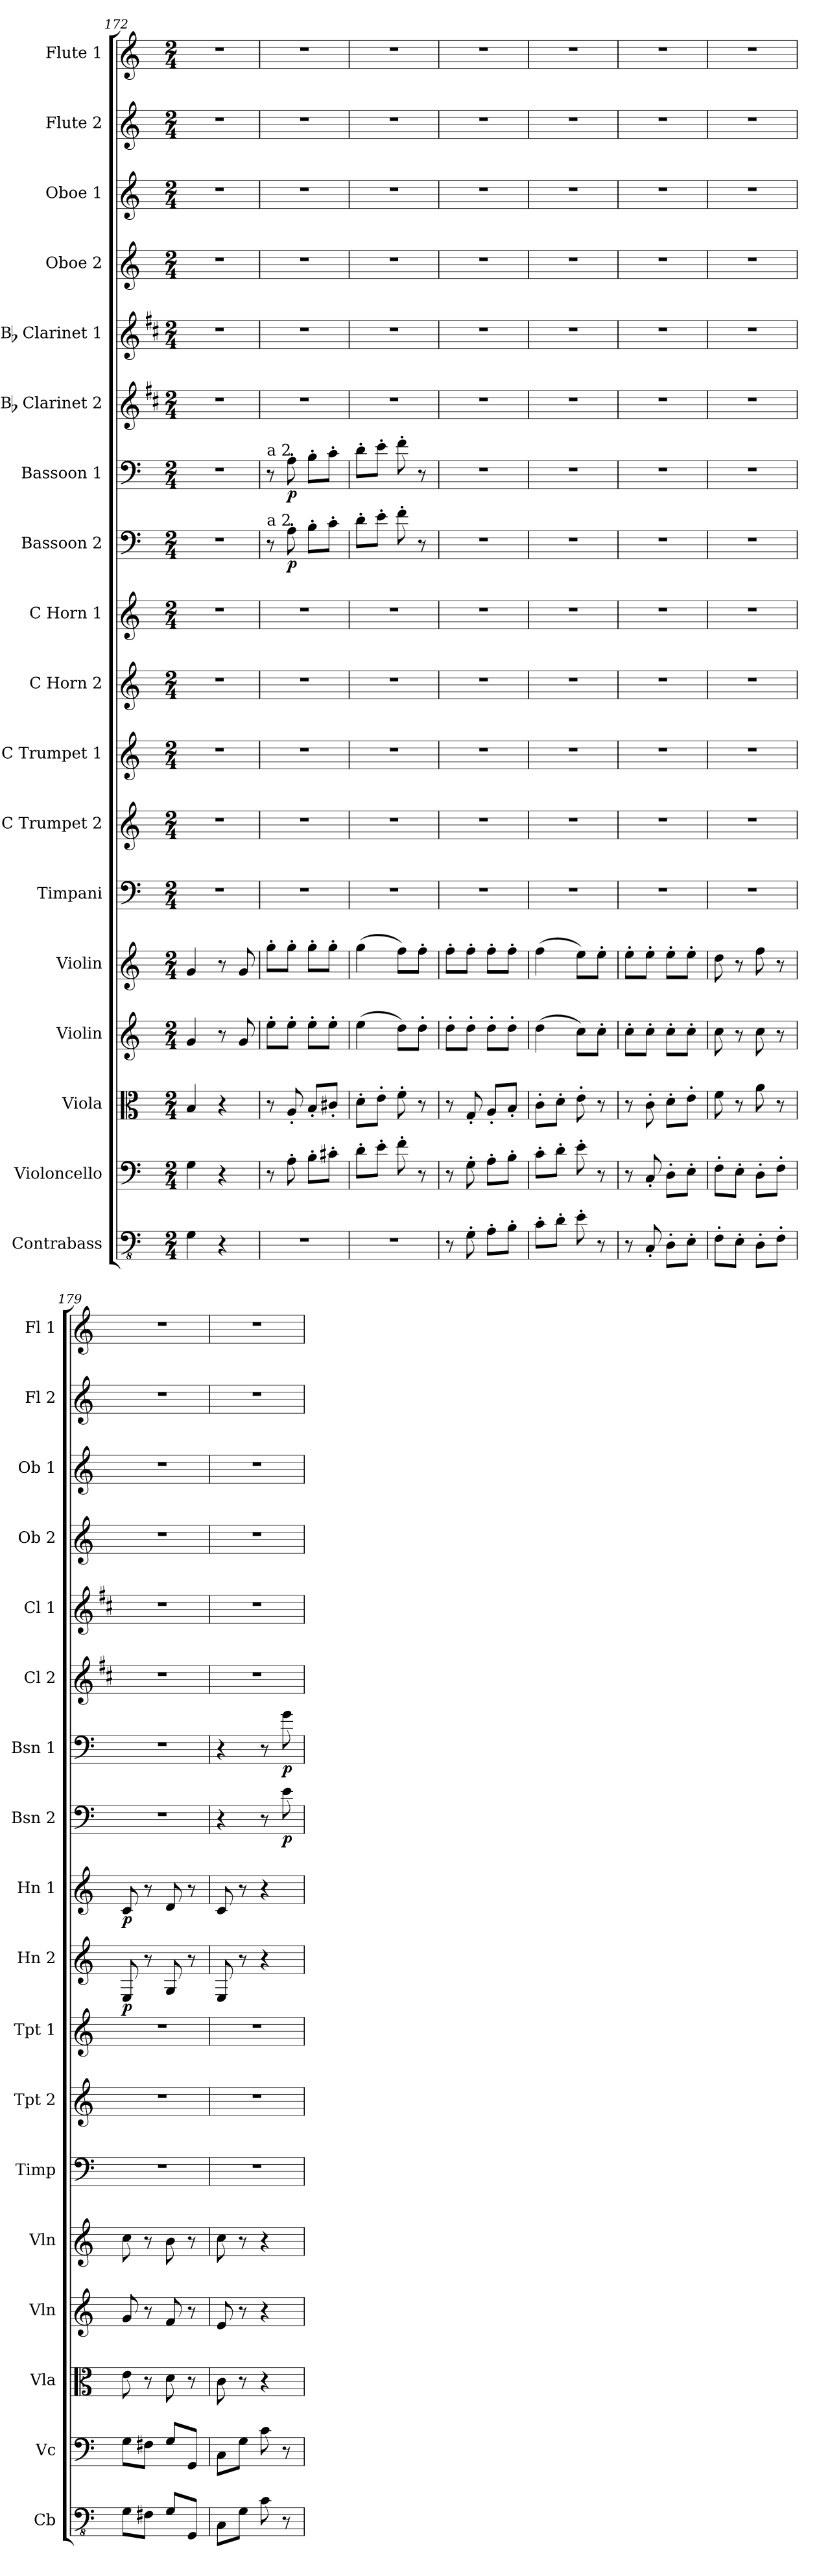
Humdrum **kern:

**kern	**kern	**kern	**kern	**kern	**kern	**kern	**kern	**kern	**dynam	**kern	**dynam	**kern	**dynam	**kern	**dynam	**kern	**kern	**kern	**kern	**kern	**kern
*part18	*part17	*part16	*part15	*part14	*part13	*part12	*part11	*part10	*part10	*part9	*part9	*part8	*part8	*part7	*part7	*part6	*part5	*part4	*part3	*part2	*part1
*staff18	*staff17	*staff16	*staff15	*staff14	*staff13	*staff12	*staff11	*staff10	*staff10	*staff9	*staff9	*staff8	*staff8	*staff7	*staff7	*staff6	*staff5	*staff4	*staff3	*staff2	*staff1
*I"Contrabass	*I"Violoncello	*I"Viola	*I"Violin	*I"Violin	*I"Timpani	*I"C Trumpet 2	*I"C Trumpet 1	*I"C Horn 2	*	*I"C Horn 1	*	*I"Bassoon 2	*	*I"Bassoon 1	*	*I"Bb Clarinet 2	*I"Bb Clarinet 1	*I"Oboe 2	*I"Oboe 1	*I"Flute 2	*I"Flute 1
*I'Cb	*I'Vc	*I'Vla	*I'Vln	*I'Vln	*I'Timp	*I'Tpt 2	*I'Tpt 1	*I'Hn 2	*	*I'Hn 1	*	*I'Bsn 2	*	*I'Bsn 1	*	*I'Cl 2	*I'Cl 1	*I'Ob 2	*I'Ob 1	*I'Fl 2	*I'Fl 1
*clefFv4	*clefF4	*clefC3	*clefG2	*clefG2	*clefF4	*clefG2	*clefG2	*clefG2	*	*clefG2	*	*clefF4	*	*clefF4	*	*clefG2	*clefG2	*clefG2	*clefG2	*clefG2	*clefG2
*	*	*	*	*	*	*	*	*ITrd7c12	*	*ITrd7c12	*	*	*	*	*	*ITrd1c2	*ITrd1c2	*	*	*	*
*k[]	*k[]	*k[]	*k[]	*k[]	*k[]	*k[]	*k[]	*k[]	*	*k[]	*	*k[]	*	*k[]	*	*k[]	*k[]	*k[]	*k[]	*k[]	*k[]
*M2/4	*M2/4	*M2/4	*M2/4	*M2/4	*M2/4	*M2/4	*M2/4	*M2/4	*	*M2/4	*	*M2/4	*	*M2/4	*	*M2/4	*M2/4	*M2/4	*M2/4	*M2/4	*M2/4
=172	=172	=172	=172	=172	=172	=172	=172	=172	=172	=172	=172	=172	=172	=172	=172	=172	=172	=172	=172	=172	=172
4GG	4G	4B	4g	4g	2r	2r	2r	2r	.	2r	.	2r	.	2r	.	2r	2r	2r	2r	2r	2r
4r	4r	4r	8r	8r	.	.	.	.	.	.	.	.	.	.	.	.	.	.	.	.	.
.	.	.	8g	8g	.	.	.	.	.	.	.	.	.	.	.	.	.	.	.	.	.
=173	=173	=173	=173	=173	=173	=173	=173	=173	=173	=173	=173	=173	=173	=173	=173	=173	=173	=173	=173	=173	=173
!	!	!	!	!	!	!	!	!	!	!	!	!	!	!LO:TX:a:t=a 2	!	!	!	!	!	!	!
!	!	!	!	!	!	!	!	!	!	!	!	!LO:TX:a:t=a 2	!	!	!	!	!	!	!	!	!
2r	8r	8r	8ee'L	8gg'L	2r	2r	2r	2r	.	2r	.	8r	.	8r	.	2r	2r	2r	2r	2r	2r
!	!	!	!	!	!	!	!	!	!	!	!	!	!LO:DY:b	!	!LO:DY:b	!	!	!	!	!	!
.	8A'	8A'	8ee'J	8gg'J	.	.	.	.	.	.	.	8A'	p	8A'	p	.	.	.	.	.	.
.	8B'L	8B'L	8ee'L	8gg'L	.	.	.	.	.	.	.	8B'L	.	8B'L	.	.	.	.	.	.	.
.	8c#X'J	8c#X'J	8ee'J	8gg'J	.	.	.	.	.	.	.	8c'J	.	8c'J	.	.	.	.	.	.	.
=174	=174	=174	=174	=174	=174	=174	=174	=174	=174	=174	=174	=174	=174	=174	=174	=174	=174	=174	=174	=174	=174
2r	8d'L	8d'L	(4ee	(4gg	2r	2r	2r	2r	.	2r	.	8d'L	.	8d'L	.	2r	2r	2r	2r	2r	2r
.	8e'J	8e'J	.	.	.	.	.	.	.	.	.	8e'J	.	8e'J	.	.	.	.	.	.	.
.	8f'	8f'	8ddL)	8ffL)	.	.	.	.	.	.	.	8f'	.	8f'	.	.	.	.	.	.	.
.	8r	8r	8dd'J	8ff'J	.	.	.	.	.	.	.	8r	.	8r	.	.	.	.	.	.	.
=175	=175	=175	=175	=175	=175	=175	=175	=175	=175	=175	=175	=175	=175	=175	=175	=175	=175	=175	=175	=175	=175
8r	8r	8r	8dd'L	8ff'L	2r	2r	2r	2r	.	2r	.	2r	.	2r	.	2r	2r	2r	2r	2r	2r
8GG'	8G'	8G'	8dd'J	8ff'J	.	.	.	.	.	.	.	.	.	.	.	.	.	.	.	.	.
8AA'L	8A'L	8A'L	8dd'L	8ff'L	.	.	.	.	.	.	.	.	.	.	.	.	.	.	.	.	.
8BB'J	8B'J	8B'J	8dd'J	8ff'J	.	.	.	.	.	.	.	.	.	.	.	.	.	.	.	.	.
=176	=176	=176	=176	=176	=176	=176	=176	=176	=176	=176	=176	=176	=176	=176	=176	=176	=176	=176	=176	=176	=176
8C'L	8c'L	8c'L	(4dd	(4ff	2r	2r	2r	2r	.	2r	.	2r	.	2r	.	2r	2r	2r	2r	2r	2r
8D'J	8d'J	8d'J	.	.	.	.	.	.	.	.	.	.	.	.	.	.	.	.	.	.	.
8E'	8e'	8e'	8ccL)	8eeL)	.	.	.	.	.	.	.	.	.	.	.	.	.	.	.	.	.
8r	8r	8r	8cc'J	8ee'J	.	.	.	.	.	.	.	.	.	.	.	.	.	.	.	.	.
=177	=177	=177	=177	=177	=177	=177	=177	=177	=177	=177	=177	=177	=177	=177	=177	=177	=177	=177	=177	=177	=177
8r	8r	8r	8cc'L	8ee'L	2r	2r	2r	2r	.	2r	.	2r	.	2r	.	2r	2r	2r	2r	2r	2r
8CC'	8C'	8c'	8cc'J	8ee'J	.	.	.	.	.	.	.	.	.	.	.	.	.	.	.	.	.
8DD'L	8D'L	8d'L	8cc'L	8ee'L	.	.	.	.	.	.	.	.	.	.	.	.	.	.	.	.	.
8EE'J	8E'J	8e'J	8cc'J	8ee'J	.	.	.	.	.	.	.	.	.	.	.	.	.	.	.	.	.
=178	=178	=178	=178	=178	=178	=178	=178	=178	=178	=178	=178	=178	=178	=178	=178	=178	=178	=178	=178	=178	=178
8FF'L	8F'L	8f	8cc	8dd	2r	2r	2r	2r	.	2r	.	2r	.	2r	.	2r	2r	2r	2r	2r	2r
8EE'J	8E'J	8r	8r	8r	.	.	.	.	.	.	.	.	.	.	.	.	.	.	.	.	.
8DD'L	8D'L	8a	8cc	8ff	.	.	.	.	.	.	.	.	.	.	.	.	.	.	.	.	.
8FF'J	8F'J	8r	8r	8r	.	.	.	.	.	.	.	.	.	.	.	.	.	.	.	.	.
=179	=179	=179	=179	=179	=179	=179	=179	=179	=179	=179	=179	=179	=179	=179	=179	=179	=179	=179	=179	=179	=179
!	!	!	!	!	!	!	!	!	!LO:DY:b	!	!LO:DY:b	!	!	!	!	!	!	!	!	!	!
8GGL	8GL	8e	8g	8cc	2r	2r	2r	8EE/	p	8C/	p	2r	.	2r	.	2r	2r	2r	2r	2r	2r
8FF#XJ	8F#XJ	8r	8r	8r	.	.	.	8r	.	8r	.	.	.	.	.	.	.	.	.	.	.
8GGL	8GL	8d	8f	8b	.	.	.	8GG/	.	8D/	.	.	.	.	.	.	.	.	.	.	.
8GGGJ	8GGJ	8r	8r	8r	.	.	.	8r	.	8r	.	.	.	.	.	.	.	.	.	.	.
=180	=180	=180	=180	=180	=180	=180	=180	=180	=180	=180	=180	=180	=180	=180	=180	=180	=180	=180	=180	=180	=180
8CCL	8CL	8c	8e	8cc	2r	2r	2r	8EE/	.	8C/	.	4r	.	4r	.	2r	2r	2r	2r	2r	2r
8GGJ	8GJ	8r	8r	8r	.	.	.	8r	.	8r	.	.	.	.	.	.	.	.	.	.	.
8C	8c	4r	4r	4r	.	.	.	4r	.	4r	.	8r	.	8r	.	.	.	.	.	.	.
!	!	!	!	!	!	!	!	!	!	!	!	!	!LO:DY:b	!	!LO:DY:b	!	!	!	!	!	!
8r	8r	.	.	.	.	.	.	.	.	.	.	8e\	p	8g\	p	.	.	.	.	.	.
=	=	=	=	=	=	=	=	=	=	=	=	=	=	=	=	=	=	=	=	=	=
*-	*-	*-	*-	*-	*-	*-	*-	*-	*-	*-	*-	*-	*-	*-	*-	*-	*-	*-	*-	*-	*-
